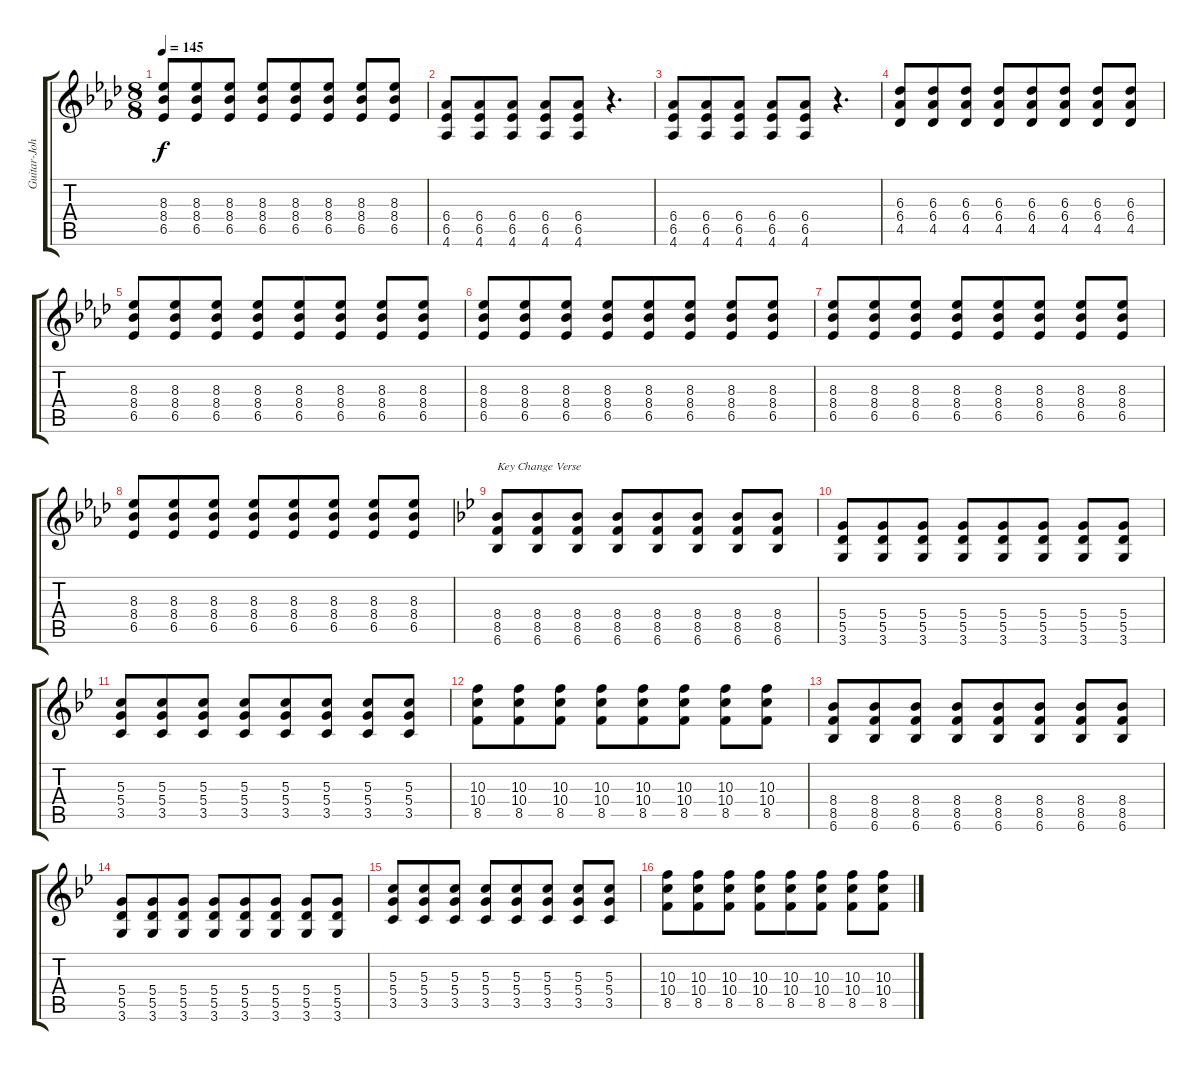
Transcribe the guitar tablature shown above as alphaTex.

\track ("Guitar-Johnny" "Guitar-Joh") {instrument distortionguitar}
\staff {score tabs}
\tuning (E4 B3 G3 D3 A2 E2) {hide}
\ts (8 8)
\tempo 145
\clef g2
\ks ab
(8.3 8.4 6.5).8{dy f} (8.3 8.4 6.5).8 (8.3 8.4 6.5).8 (8.3 8.4 6.5).8 (8.3 8.4 6.5).8 (8.3 8.4 6.5).8 (8.3 8.4 6.5).8 (8.3 8.4 6.5).8 |
(6.4 6.5 4.6).8 (6.4 6.5 4.6).8 (6.4 6.5 4.6).8 (6.4 6.5 4.6).8 (6.4 6.5 4.6).8 r.4{d} |
(6.4 6.5 4.6).8 (6.4 6.5 4.6).8 (6.4 6.5 4.6).8 (6.4 6.5 4.6).8 (6.4 6.5 4.6).8 r.4{d} |
(6.3 6.4 4.5).8 (6.3 6.4 4.5).8 (6.3 6.4 4.5).8 (6.3 6.4 4.5).8 (6.3 6.4 4.5).8 (6.3 6.4 4.5).8 (6.3 6.4 4.5).8 (6.3 6.4 4.5).8 |
(8.3 8.4 6.5).8 (8.3 8.4 6.5).8 (8.3 8.4 6.5).8 (8.3 8.4 6.5).8 (8.3 8.4 6.5).8 (8.3 8.4 6.5).8 (8.3 8.4 6.5).8 (8.3 8.4 6.5).8 |
(8.3 8.4 6.5).8 (8.3 8.4 6.5).8 (8.3 8.4 6.5).8 (8.3 8.4 6.5).8 (8.3 8.4 6.5).8 (8.3 8.4 6.5).8 (8.3 8.4 6.5).8 (8.3 8.4 6.5).8 |
(8.3 8.4 6.5).8 (8.3 8.4 6.5).8 (8.3 8.4 6.5).8 (8.3 8.4 6.5).8 (8.3 8.4 6.5).8 (8.3 8.4 6.5).8 (8.3 8.4 6.5).8 (8.3 8.4 6.5).8 |
(8.3 8.4 6.5).8 (8.3 8.4 6.5).8 (8.3 8.4 6.5).8 (8.3 8.4 6.5).8 (8.3 8.4 6.5).8 (8.3 8.4 6.5).8 (8.3 8.4 6.5).8 (8.3 8.4 6.5).8 |
\ks bb
(8.4 8.5 6.6).8{txt "Key Change Verse "} (8.4 8.5 6.6).8 (8.4 8.5 6.6).8 (8.4 8.5 6.6).8 (8.4 8.5 6.6).8 (8.4 8.5 6.6).8 (8.4 8.5 6.6).8 (8.4 8.5 6.6).8 |
(5.4 5.5 3.6).8 (5.4 5.5 3.6).8 (5.4 5.5 3.6).8 (5.4 5.5 3.6).8 (5.4 5.5 3.6).8 (5.4 5.5 3.6).8 (5.4 5.5 3.6).8 (5.4 5.5 3.6).8 |
(5.3 5.4 3.5).8 (5.3 5.4 3.5).8 (5.3 5.4 3.5).8 (5.3 5.4 3.5).8 (5.3 5.4 3.5).8 (5.3 5.4 3.5).8 (5.3 5.4 3.5).8 (5.3 5.4 3.5).8 |
(10.3 10.4 8.5).8 (10.3 10.4 8.5).8 (10.3 10.4 8.5).8 (10.3 10.4 8.5).8 (10.3 10.4 8.5).8 (10.3 10.4 8.5).8 (10.3 10.4 8.5).8 (10.3 10.4 8.5).8 |
(8.4 8.5 6.6).8 (8.4 8.5 6.6).8 (8.4 8.5 6.6).8 (8.4 8.5 6.6).8 (8.4 8.5 6.6).8 (8.4 8.5 6.6).8 (8.4 8.5 6.6).8 (8.4 8.5 6.6).8 |
(5.4 5.5 3.6).8 (5.4 5.5 3.6).8 (5.4 5.5 3.6).8 (5.4 5.5 3.6).8 (5.4 5.5 3.6).8 (5.4 5.5 3.6).8 (5.4 5.5 3.6).8 (5.4 5.5 3.6).8 |
(5.3 5.4 3.5).8 (5.3 5.4 3.5).8 (5.3 5.4 3.5).8 (5.3 5.4 3.5).8 (5.3 5.4 3.5).8 (5.3 5.4 3.5).8 (5.3 5.4 3.5).8 (5.3 5.4 3.5).8 |
(10.3 10.4 8.5).8 (10.3 10.4 8.5).8 (10.3 10.4 8.5).8 (10.3 10.4 8.5).8 (10.3 10.4 8.5).8 (10.3 10.4 8.5).8 (10.3 10.4 8.5).8 (10.3 10.4 8.5).8
